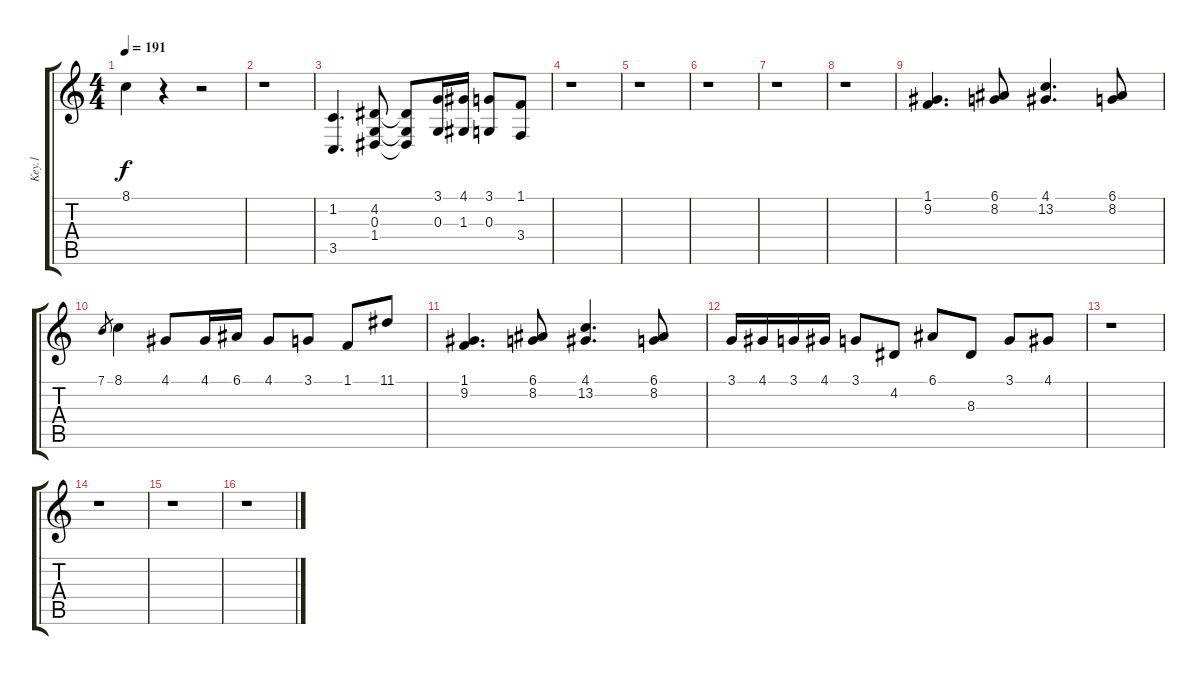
\track ("Key.1" "Key.1") {instrument acousticgrandpiano}
\staff {score tabs}
\tuning (E4 B3 G3 D3 A2 E2) {hide}
\ts (4 4)
\tempo 191
\clef g2
\ks c
8.1.4{dy f} r.4 r.2 |
r.1 |
(1.2 3.5).4{d} (4.2 0.3 1.4).8 (4.2{t} 0.3{t} 1.4{t}).8 (3.1 0.3).16 (4.1 1.3).16 (3.1 0.3).8 (1.1 3.4).8 |
r.1 |
r.1 |
r.1 |
r.1 |
r.1 |
(1.1 9.2).4{d} (6.1 8.2).8 (4.1 13.2).4{d} (6.1 8.2).8 |
7.1.8{gr} 8.1.4 4.1.8 4.1.16 6.1.16 4.1.8 3.1.8 1.1.8 11.1.8 |
(1.1 9.2).4{d} (6.1 8.2).8 (4.1 13.2).4{d} (6.1 8.2).8 |
3.1.16 4.1.16 3.1.16 4.1.16 3.1.8 4.2.8 6.1.8 8.3.8 3.1.8 4.1.8 |
r.1 |
r.1 |
r.1 |
r.1
